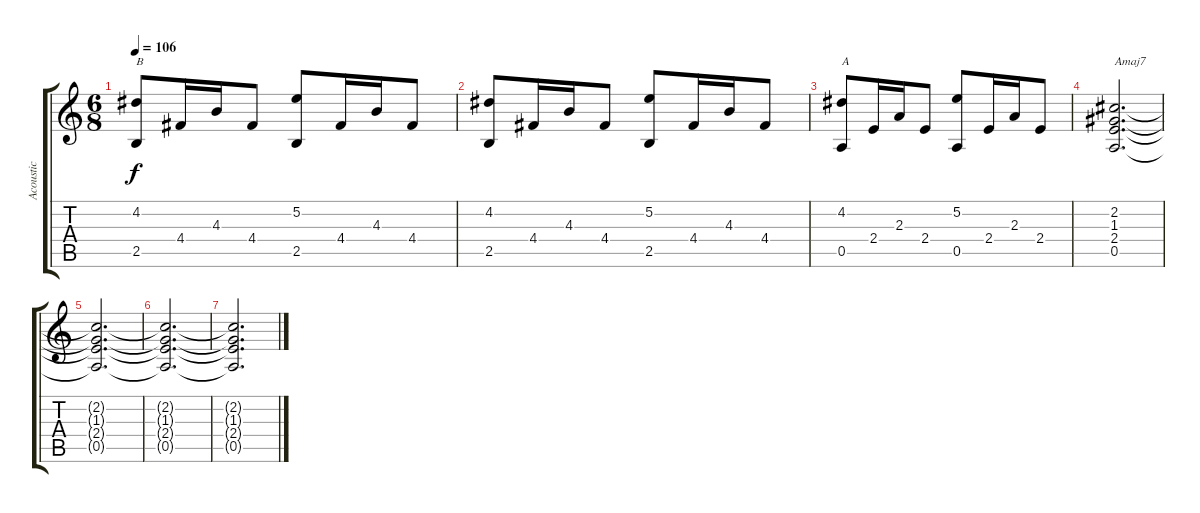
\track ("Acoustic" "Acoustic") {instrument acousticguitarsteel}
\staff {score tabs}
\tuning (E4 B3 G3 D3 A2 E2) {hide}
\ts (6 8)
\tempo 106
\clef g2
\ks c
(4.2 2.5).8{txt "B" dy f} 4.4.16 4.3.16 4.4.8 (5.2 2.5).8 4.4.16 4.3.16 4.4.8 |
(4.2 2.5).8 4.4.16 4.3.16 4.4.8 (5.2 2.5).8 4.4.16 4.3.16 4.4.8 |
(4.2 0.5).8{txt "A"} 2.4.16 2.3.16 2.4.8 (5.2 0.5).8 2.4.16 2.3.16 2.4.8 |
(2.2 1.3 2.4 0.5).2{d txt "Amaj7"} |
(2.2{t} 1.3{t} 2.4{t} 0.5{t}).2{d} |
(2.2{t} 1.3{t} 2.4{t} 0.5{t}).2{d} |
(2.2{t} 1.3{t} 2.4{t} 0.5{t}).2{d}
